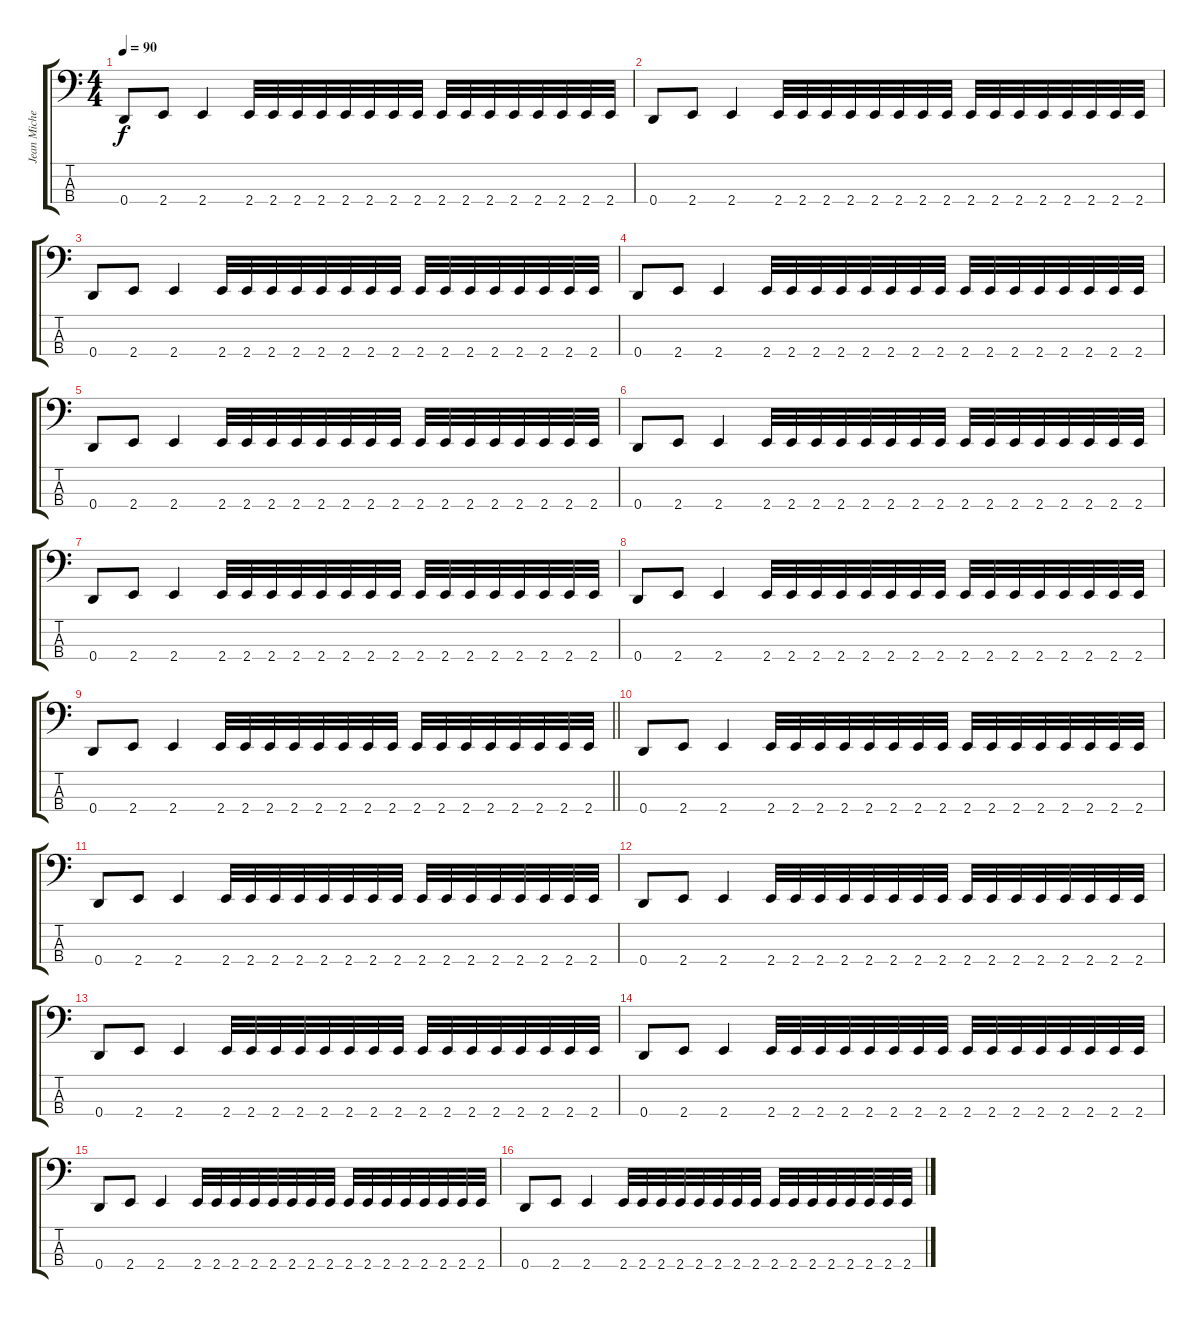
\track ("Jean Michel Labadie" "Jean Miche") {instrument electricbasspick}
\staff {score tabs}
\tuning (F2 C2 G1 D1) {hide}
\ts (4 4)
\tempo 90
\clef f4
\ks c
0.4.8{dy f} 2.4.8 2.4.4 2.4.32 2.4.32 2.4.32 2.4.32 2.4.32 2.4.32 2.4.32 2.4.32 2.4.32 2.4.32 2.4.32 2.4.32 2.4.32 2.4.32 2.4.32 2.4.32 |
0.4.8 2.4.8 2.4.4 2.4.32 2.4.32 2.4.32 2.4.32 2.4.32 2.4.32 2.4.32 2.4.32 2.4.32 2.4.32 2.4.32 2.4.32 2.4.32 2.4.32 2.4.32 2.4.32 |
0.4.8 2.4.8 2.4.4 2.4.32 2.4.32 2.4.32 2.4.32 2.4.32 2.4.32 2.4.32 2.4.32 2.4.32 2.4.32 2.4.32 2.4.32 2.4.32 2.4.32 2.4.32 2.4.32 |
0.4.8 2.4.8 2.4.4 2.4.32 2.4.32 2.4.32 2.4.32 2.4.32 2.4.32 2.4.32 2.4.32 2.4.32 2.4.32 2.4.32 2.4.32 2.4.32 2.4.32 2.4.32 2.4.32 |
0.4.8 2.4.8 2.4.4 2.4.32 2.4.32 2.4.32 2.4.32 2.4.32 2.4.32 2.4.32 2.4.32 2.4.32 2.4.32 2.4.32 2.4.32 2.4.32 2.4.32 2.4.32 2.4.32 |
0.4.8 2.4.8 2.4.4 2.4.32 2.4.32 2.4.32 2.4.32 2.4.32 2.4.32 2.4.32 2.4.32 2.4.32 2.4.32 2.4.32 2.4.32 2.4.32 2.4.32 2.4.32 2.4.32 |
0.4.8 2.4.8 2.4.4 2.4.32 2.4.32 2.4.32 2.4.32 2.4.32 2.4.32 2.4.32 2.4.32 2.4.32 2.4.32 2.4.32 2.4.32 2.4.32 2.4.32 2.4.32 2.4.32 |
0.4.8 2.4.8 2.4.4 2.4.32 2.4.32 2.4.32 2.4.32 2.4.32 2.4.32 2.4.32 2.4.32 2.4.32 2.4.32 2.4.32 2.4.32 2.4.32 2.4.32 2.4.32 2.4.32 |
\barLineRight lightlight
0.4.8 2.4.8 2.4.4 2.4.32 2.4.32 2.4.32 2.4.32 2.4.32 2.4.32 2.4.32 2.4.32 2.4.32 2.4.32 2.4.32 2.4.32 2.4.32 2.4.32 2.4.32 2.4.32 |
0.4.8 2.4.8 2.4.4 2.4.32 2.4.32 2.4.32 2.4.32 2.4.32 2.4.32 2.4.32 2.4.32 2.4.32 2.4.32 2.4.32 2.4.32 2.4.32 2.4.32 2.4.32 2.4.32 |
0.4.8 2.4.8 2.4.4 2.4.32 2.4.32 2.4.32 2.4.32 2.4.32 2.4.32 2.4.32 2.4.32 2.4.32 2.4.32 2.4.32 2.4.32 2.4.32 2.4.32 2.4.32 2.4.32 |
0.4.8 2.4.8 2.4.4 2.4.32 2.4.32 2.4.32 2.4.32 2.4.32 2.4.32 2.4.32 2.4.32 2.4.32 2.4.32 2.4.32 2.4.32 2.4.32 2.4.32 2.4.32 2.4.32 |
0.4.8 2.4.8 2.4.4 2.4.32 2.4.32 2.4.32 2.4.32 2.4.32 2.4.32 2.4.32 2.4.32 2.4.32 2.4.32 2.4.32 2.4.32 2.4.32 2.4.32 2.4.32 2.4.32 |
0.4.8 2.4.8 2.4.4 2.4.32 2.4.32 2.4.32 2.4.32 2.4.32 2.4.32 2.4.32 2.4.32 2.4.32 2.4.32 2.4.32 2.4.32 2.4.32 2.4.32 2.4.32 2.4.32 |
0.4.8 2.4.8 2.4.4 2.4.32 2.4.32 2.4.32 2.4.32 2.4.32 2.4.32 2.4.32 2.4.32 2.4.32 2.4.32 2.4.32 2.4.32 2.4.32 2.4.32 2.4.32 2.4.32 |
0.4.8 2.4.8 2.4.4 2.4.32 2.4.32 2.4.32 2.4.32 2.4.32 2.4.32 2.4.32 2.4.32 2.4.32 2.4.32 2.4.32 2.4.32 2.4.32 2.4.32 2.4.32 2.4.32
